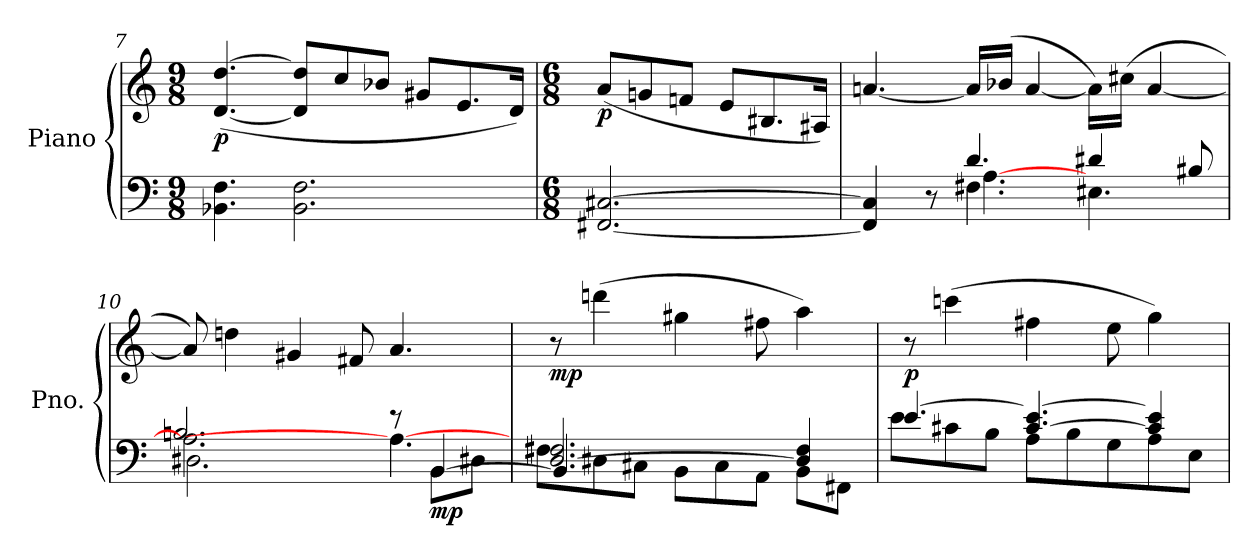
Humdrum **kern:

**kern	**kern	**dynam
*part1	*part1	*part1
*staff2	*staff1	*staff1/2
*I"Piano	*	*
*I'Pno.	*	*
*clefF4	*clefG2	*
*k[]	*k[]	*
*M9/8	*M9/8	*
=7	=7	=7
!	!	!LO:DY:b
4.BB-X\ 4.F\	(<[4.d/ [4.dd/	p
2.BB-\ 2.F\	8d/] 8dd/]L	.
.	8cc/	.
.	8b-X/J	.
.	8g#X/L	.
.	8.e/	.
.	16d/Jk)	.
=8	=8	=8
*M6/8	*M6/8	*
!	!	!LO:DY:b
[2.FF#X/ [2.C#X/	(<8a/L	p
.	8gn/	.
.	8fn/J	.
.	8e/L	.
.	8.B#X/	.
.	16A#X/Jk)	.
!!LO:LB:g=z
=9	=9	=9
*^	*	*
*	*^	*	*
4FF#/] 4C#/]	4.ryy	4.ryy	[4.an/	.
8r	.	.	.	.
4.d/	4.F#X\	[4.A\	16a/LL]	.
.	.	.	(>16b-X/JJ	.
.	.	.	[4a/	.
4d#X/	4.E#X\	4.ryy	16a\LL])	.
.	.	.	(>16cc#X\JJ	.
.	.	.	[4a/	.
8B#X/	.	.	.	.
=10	=10	=10	=10	=10
2.An\]	2.D#X\	2.Bn/	8a/])	.
.	.	.	4ddn\	.
.	.	.	4g#X/	.
.	.	.	8f#X/	.
8r	8ryy	4.A\_	4.a/	.
!	!	!	!	!LO:DY:b=2
[4BB/	8BB\L	.	.	mp
.	8D#X\J	.	.	.
=11	=11	=11	=11	=11
!	!	!	!	!LO:DY:b
[2.D/ 2.F#X/	8F#\L	4.BB/]	8r	mp
.	8D#X\	.	(>4dddn\	.
.	8C#X\J	.	.	.
.	4.ryy	8BB\L	4gg#X\	.
.	.	8C#\	.	.
.	.	8AA\J	8ff#X\	.
4D/] 4F#/	8BB\L	4ryy	4aa\)	.
.	8FF#X\J	.	.	.
*	*v	*v	*	*
!!LO:LB:g=z
=12	=12	=12	=12
!	!	!	!LO:DY:b
[4.e/	8e\L	8r	p
.	8c#X\	(>4cccn\	.
.	8B\J	.	.
[4.c#/ 4.e/_	8A\L	4ff#X\	.
.	8B\	.	.
.	8G\	8ee\	.
4c#/] 4e/]	8A\	4gg\)	.
.	8E\J	.	.
*v	*v	*	*
=	=	=
*-	*-	*-
